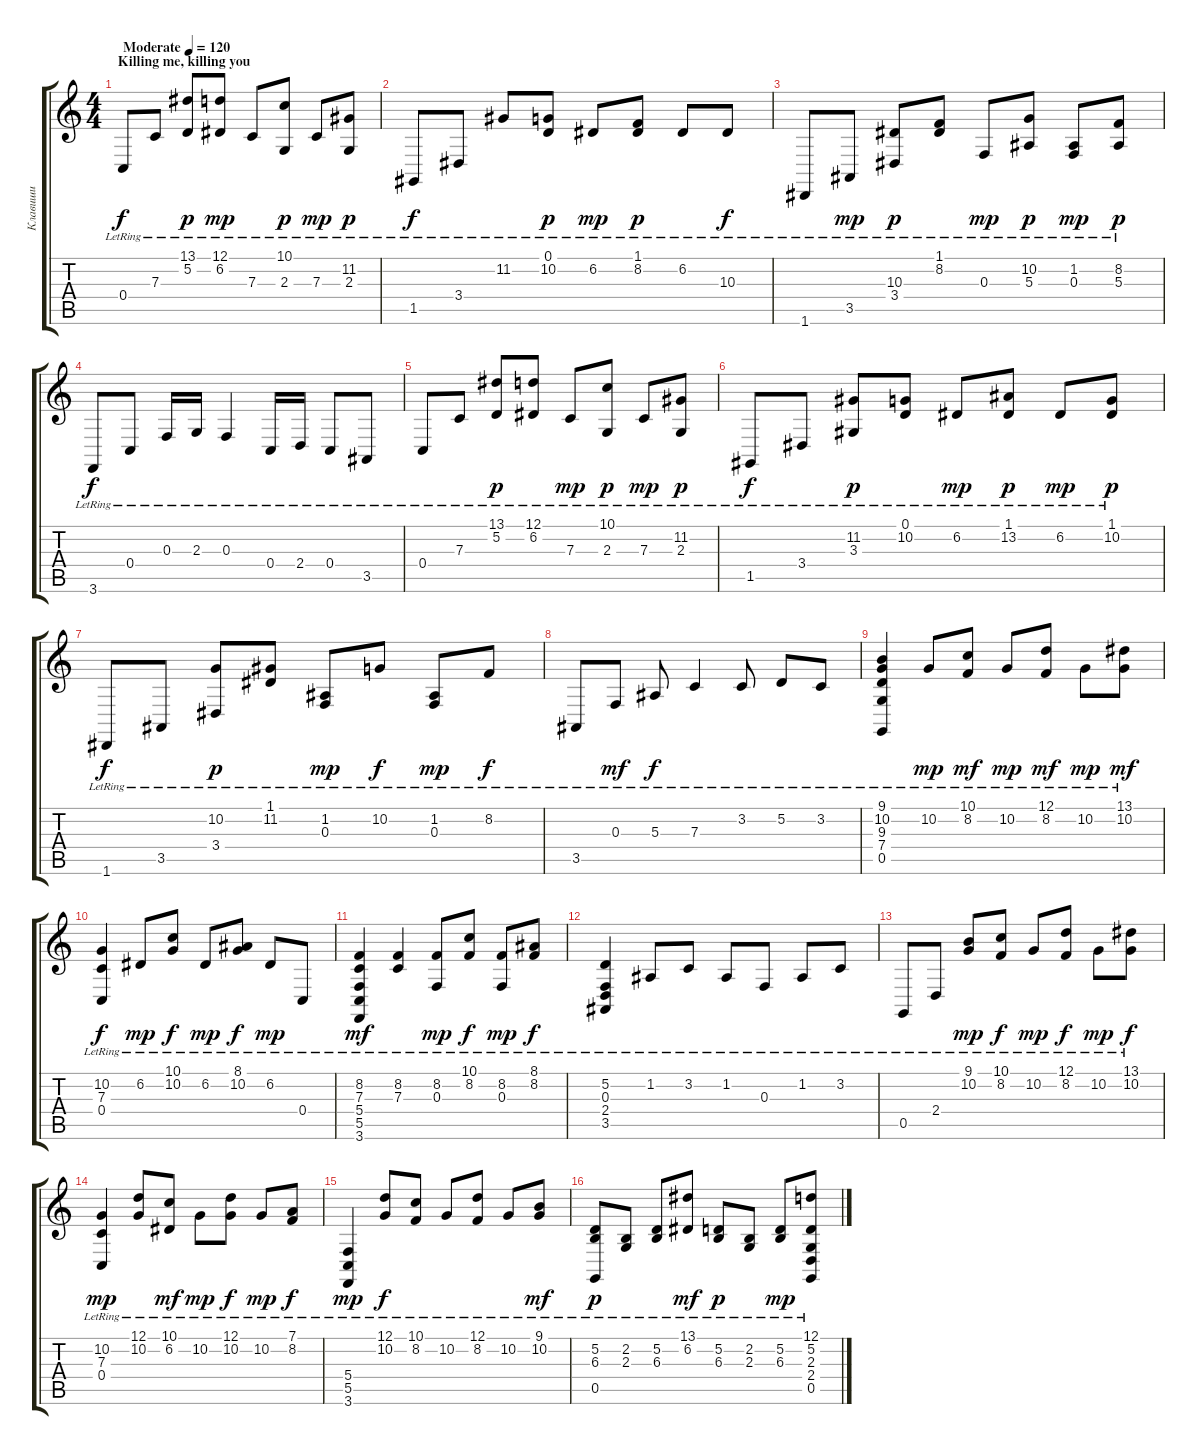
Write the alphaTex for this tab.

\track ("Клавиши" "Клавиши") {instrument brightacousticpiano}
\staff {score tabs}
\tuning (D4 A3 F3 C3 G2 D2) {hide}
\ts (4 4)
\section ("" "Killing me, killing you")
\tempo (120 "Moderate")
\tempo 100
\tempo (120 "Moderate")
\clef g2
\ks c
0.4{lr}.8{dy f instrument brightacousticpiano} 7.3{lr}.8 (13.1{lr} 5.2{lr}).8{dy p} (12.1{lr} 6.2{lr}).8{dy mp} 7.3{lr}.8 (10.1{lr} 2.3{lr}).8{dy p} 7.3{lr}.8{dy mp} (11.2{lr} 2.3{lr}).8{dy p} |
1.5{lr}.8{dy f} 3.4{lr}.8 11.2{lr}.8 (0.1{lr} 10.2{lr}).8{dy p} 6.2{lr}.8{dy mp} (1.1{lr} 8.2{lr}).8{dy p} 6.2{lr}.8 10.3{lr}.8{dy f} |
1.6{lr}.8 3.5{lr}.8{dy mp} (10.3{lr} 3.4{lr}).8{dy p} (1.1{lr} 8.2{lr}).8 0.3{lr}.8{dy mp} (10.2{lr} 5.3{lr}).8{dy p} (1.2{lr} 0.3{lr}).8{dy mp} (8.2{lr} 5.3{lr}).8{dy p} |
3.6{lr}.8{dy f} 0.4{lr}.8 0.3{lr}.16 2.3{lr}.16 0.3{lr}.4 0.4{lr}.16 2.4{lr}.16 0.4{lr}.8 3.5{lr}.8 |
0.4{lr}.8 7.3{lr}.8 (13.1{lr} 5.2{lr}).8{dy p} (12.1{lr} 6.2{lr}).8 7.3{lr}.8{dy mp} (10.1{lr} 2.3{lr}).8{dy p} 7.3{lr}.8{dy mp} (11.2{lr} 2.3{lr}).8{dy p} |
1.5{lr}.8{dy f} 3.4{lr}.8 (11.2{lr} 3.3{lr}).8{dy p} (0.1{lr} 10.2{lr}).8 6.2{lr}.8{dy mp} (1.1{lr} 13.2{lr}).8{dy p} 6.2{lr}.8{dy mp} (1.1{lr} 10.2{lr}).8{dy p} |
1.6{lr}.8{dy f} 3.5{lr}.8 (10.2{lr} 3.4{lr}).8{dy p} (1.1{lr} 11.2{lr}).8 (1.2{lr} 0.3{lr}).8{dy mp} 10.2{lr}.8{dy f} (1.2{lr} 0.3{lr}).8{dy mp} 8.2{lr}.8{dy f} |
3.5{lr}.8 0.3{lr}.8{dy mf} 5.3{lr}.8{dy f} 7.3{lr}.4 3.2{lr}.8 5.2{lr}.8 3.2{lr}.8 |
(9.1{lr} 10.2{lr} 9.3{lr} 7.4{lr} 0.5{lr}).4 10.2{lr}.8{dy mp} (10.1{lr} 8.2{lr}).8{dy mf} 10.2{lr}.8{dy mp} (12.1{lr} 8.2{lr}).8{dy mf} 10.2{lr}.8{dy mp} (13.1{lr} 10.2{lr}).8{dy mf} |
(10.2{lr} 7.3{lr} 0.4{lr}).4{dy f} 6.2{lr}.8{dy mp} (10.1{lr} 10.2{lr}).8{dy f} 6.2{lr}.8{dy mp} (8.1{lr} 10.2{lr}).8{dy f} 6.2{lr}.8{dy mp} 0.4{lr}.8 |
(8.2{lr} 7.3{lr} 5.4{lr} 5.5{lr} 3.6{lr}).4{dy mf} (8.2{lr} 7.3{lr}).4 (8.2{lr} 0.3{lr}).8{dy mp} (10.1{lr} 8.2{lr}).8{dy f} (8.2{lr} 0.3{lr}).8{dy mp} (8.1{lr} 8.2{lr}).8{dy f} |
(5.2{lr} 0.3{lr} 2.4{lr} 3.5{lr}).4 1.2{lr}.8 3.2{lr}.8 1.2{lr}.8 0.3{lr}.8 1.2{lr}.8 3.2{lr}.8 |
0.5{lr}.8 2.4{lr}.8 (9.1{lr} 10.2{lr}).8{dy mp} (10.1{lr} 8.2{lr}).8{dy f} 10.2{lr}.8{dy mp} (12.1{lr} 8.2{lr}).8{dy f} 10.2{lr}.8{dy mp} (13.1{lr} 10.2{lr}).8{dy f} |
(10.2{lr} 7.3{lr} 0.4{lr}).4{dy mp} (12.1{lr} 10.2{lr}).8 (10.1{lr} 6.2{lr}).8{dy mf} 10.2{lr}.8{dy mp} (12.1{lr} 10.2{lr}).8{dy f} 10.2{lr}.8{dy mp} (7.1{lr} 8.2{lr}).8{dy f} |
(5.4{lr} 5.5{lr} 3.6{lr}).4{dy mp} (12.1{lr} 10.2{lr}).8{dy f} (10.1{lr} 8.2{lr}).8 10.2{lr}.8 (12.1{lr} 8.2{lr}).8 10.2{lr}.8 (9.1{lr} 10.2{lr}).8{dy mf} |
(5.2{lr} 6.3{lr} 0.5{lr}).8{dy p} (2.2{lr} 2.3{lr}).8 (5.2{lr} 6.3{lr}).8 (13.1{lr} 6.2{lr}).8{dy mf} (5.2{lr} 6.3{lr}).8{dy p} (2.2{lr} 2.3{lr}).8 (5.2{lr} 6.3{lr}).8{dy mp} (12.1{lr} 5.2{lr} 2.3{lr} 2.4{lr} 0.5{lr}).8
